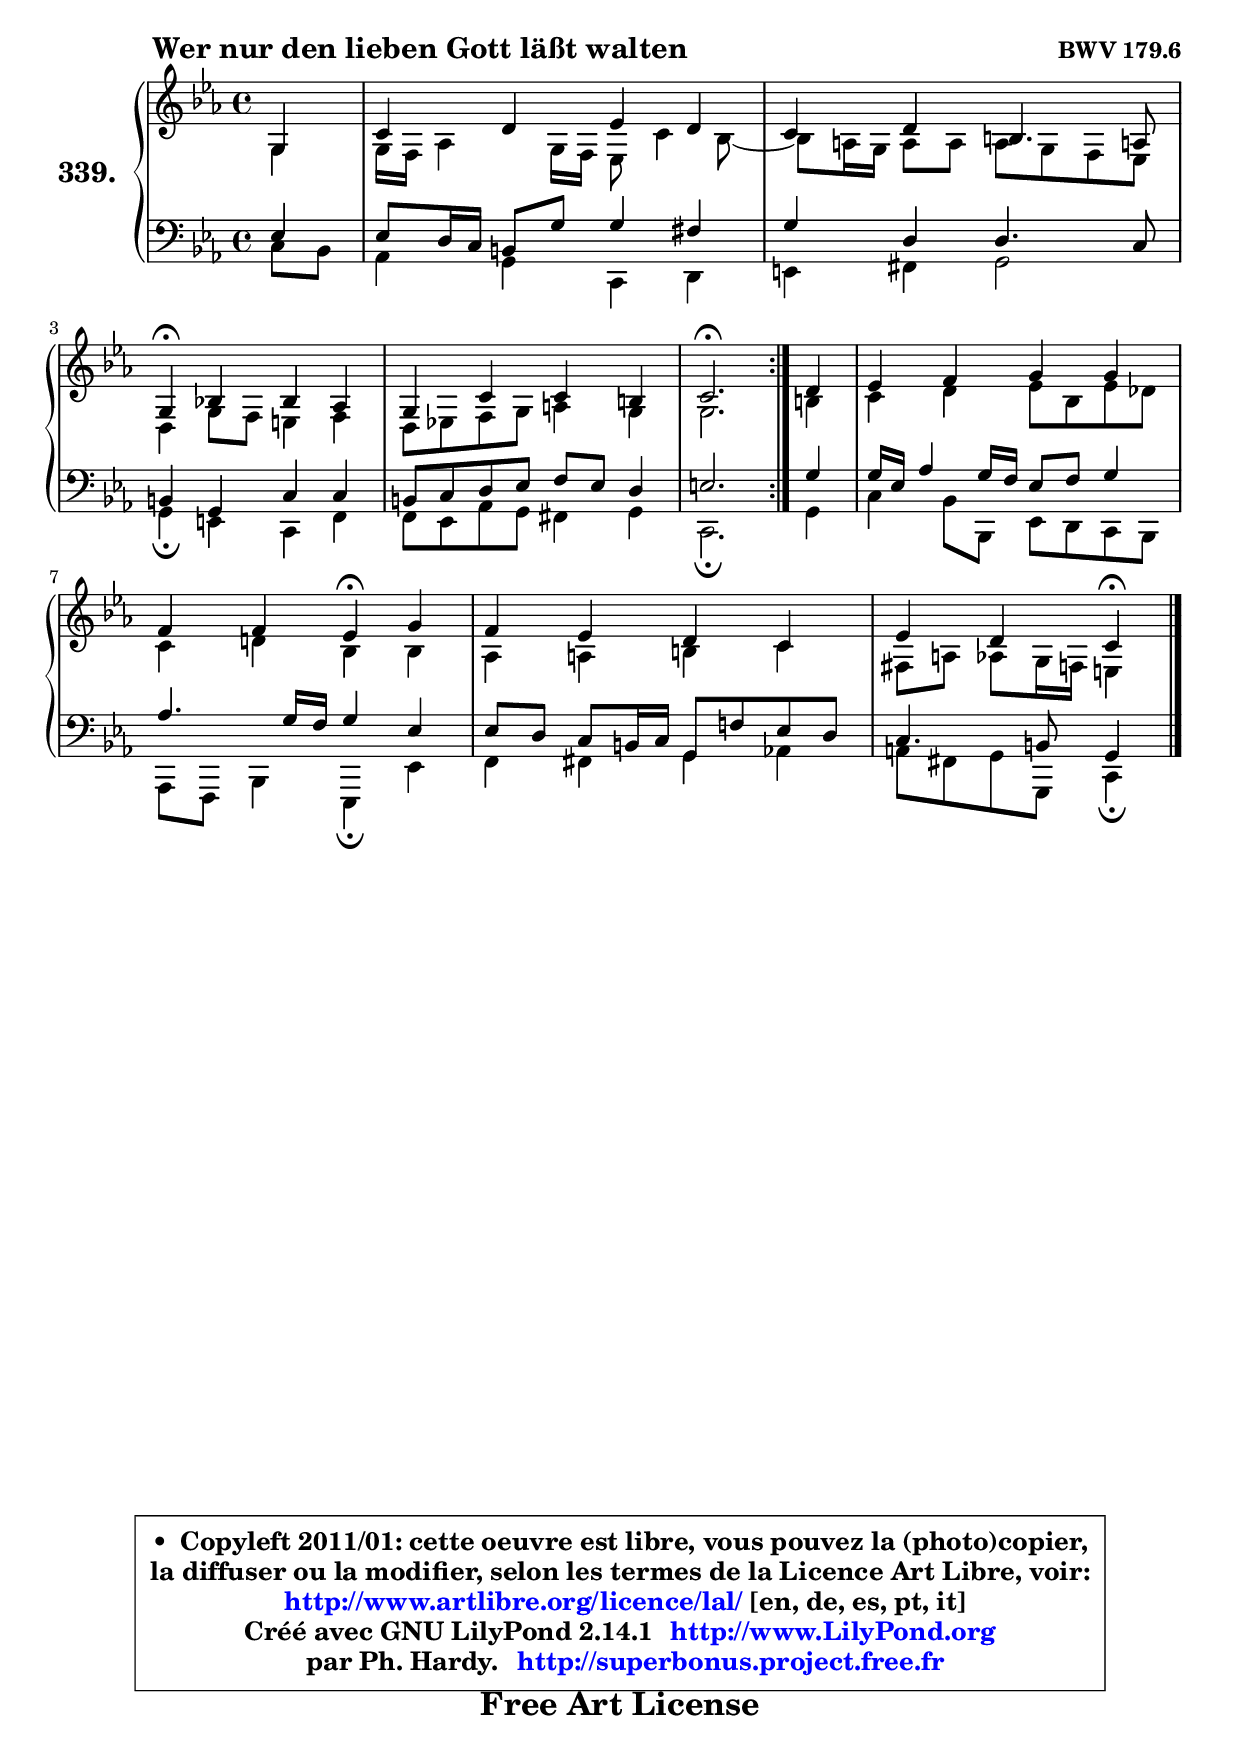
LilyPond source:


\version "2.14.1"

    \paper {
%	system-system-spacing #'padding = #0.1
%	score-system-spacing #'padding = #0.1
%	ragged-bottom = ##f
%	ragged-last-bottom = ##f
	}

    \header {
      opus = \markup { \bold "BWV 179.6" }
      piece = \markup { \hspace #9 \fontsize #2 \bold "Wer nur den lieben Gott läßt walten" }
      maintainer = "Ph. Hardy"
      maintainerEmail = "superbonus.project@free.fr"
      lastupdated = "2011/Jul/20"
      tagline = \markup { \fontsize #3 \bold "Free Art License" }
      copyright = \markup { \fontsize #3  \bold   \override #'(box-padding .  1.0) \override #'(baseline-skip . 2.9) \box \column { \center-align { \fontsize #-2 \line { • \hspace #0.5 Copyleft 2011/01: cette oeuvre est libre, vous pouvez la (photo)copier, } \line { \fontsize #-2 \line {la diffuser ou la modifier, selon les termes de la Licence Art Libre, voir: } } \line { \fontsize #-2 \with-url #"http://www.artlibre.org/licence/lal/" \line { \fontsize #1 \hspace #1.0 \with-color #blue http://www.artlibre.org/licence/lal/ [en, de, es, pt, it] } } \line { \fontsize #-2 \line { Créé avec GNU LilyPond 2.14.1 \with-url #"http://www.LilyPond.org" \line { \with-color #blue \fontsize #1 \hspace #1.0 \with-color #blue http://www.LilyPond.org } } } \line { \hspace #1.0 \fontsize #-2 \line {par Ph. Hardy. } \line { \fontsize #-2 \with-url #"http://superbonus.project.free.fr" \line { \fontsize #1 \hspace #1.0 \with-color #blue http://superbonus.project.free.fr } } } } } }

	  }

  guidemidi = {
	\repeat volta 2 {
        r4 |
        R1 |
        R1 |
        \tempo 4 = 30 r4 \tempo 4 = 78 r2. |
        R1 |
        \tempo 4 = 40 r2. \tempo 4 = 78 } %fin du repeat
        r4 |
        R1 |
        r2 \tempo 4 = 30 r4 \tempo 4 = 78 r4 |
        R1 |
        r2 \tempo 4 = 30 r4 
	}

  upper = {
\displayLilyMusic \transpose a c {
	\time 4/4
	\key a \minor
	\clef treble
	\partial 4
	\voiceOne
	<< { 
	% SOPRANO
	\set Voice.midiInstrument = "acoustic grand"
	\relative c' {
	\repeat volta 2 {
        e4 |
        a4 b c b |
        a4 b gis4. fis!8 |
        e4\fermata g! g f |
        e4 a a gis |
        a2.\fermata } %fin du repeat
        b4 |
        c4 d e e |
        d4 d c\fermata e |
        d4 c b a |
        c4 b a\fermata
        \bar "|."
	} % fin de relative
	}

	\context Voice="1" { \voiceTwo 
	% ALTO
	\set Voice.midiInstrument = "acoustic grand"
	\relative c' {
	\repeat volta 2 {
        e4 |
        e16 d f4 e16 d c8 a'4 g8 ~ |
	g8 fis16 e fis8 fis fis e d c |
        b4 e8 d cis4 d |
        b8 c! d e fis4 e |
        e2. } %fin du repeat
        gis4 |
        a4 b c8 g c bes |
        a4 b! g g |
        f4 fis gis a |
        dis,8 fis f e16 d cis4
        \bar "|."
	} % fin de relative
	\oneVoice
	} >>
}
	}

    lower = {
\transpose a c {
	\time 4/4
	\key a \minor
	\clef bass
	\partial 4
	\voiceOne
	<< { 
	% TENOR
	\set Voice.midiInstrument = "acoustic grand"
	\relative c' {
	\repeat volta 2 {
        c4 |
        c8 b16 a gis8 e' e4 dis |
        e4 b b4. a8 |
        gis4 e a a |
        gis8 a b c d c b4 |
        cis2. } %fin du repeat
        e4 |
        e16 c f4 e16 d c8 d e4 |
        f4. e16 d e4 c |
        c8 b a gis16 a e8 d'! c b |
        a4. gis8 e4
        \bar "|."
	} % fin de relative
	}
	\context Voice="1" { \voiceTwo 
	% BASS
	\set Voice.midiInstrument = "acoustic grand"
	\relative c' {
	\repeat volta 2 {
        a8 g |
        f4 e a, b |
        cis4 dis e2 |
        e4\fermata cis a d |
        d8 c f e dis4 e |
        a,2.\fermata } %fin du repeat
        e'4 |
        a4 g8 g, c b a g |
        f8 d g4 c,\fermata c' |
        d4 dis e f! |
        fis8 dis e e, a4\fermata
        \bar "|."
	} % fin de relative
	\oneVoice
	} >>
}
	}


    \score { 

	\new PianoStaff <<
	\set PianoStaff.instrumentName = \markup { \bold \huge "339." }
	\new Staff = "upper" \upper
	\new Staff = "lower" \lower
	>>

    \layout {
%	ragged-last = ##f
	   }

         } % fin de score

  \score {
    \unfoldRepeats { << \guidemidi \upper \lower >> }
    \midi {
    \context {
     \Staff
      \remove "Staff_performer"
               }

     \context {
      \Voice
       \consists "Staff_performer"
                }

     \context { 
      \Score
      tempoWholesPerMinute = #(ly:make-moment 78 4)
		}
	    }
	}


